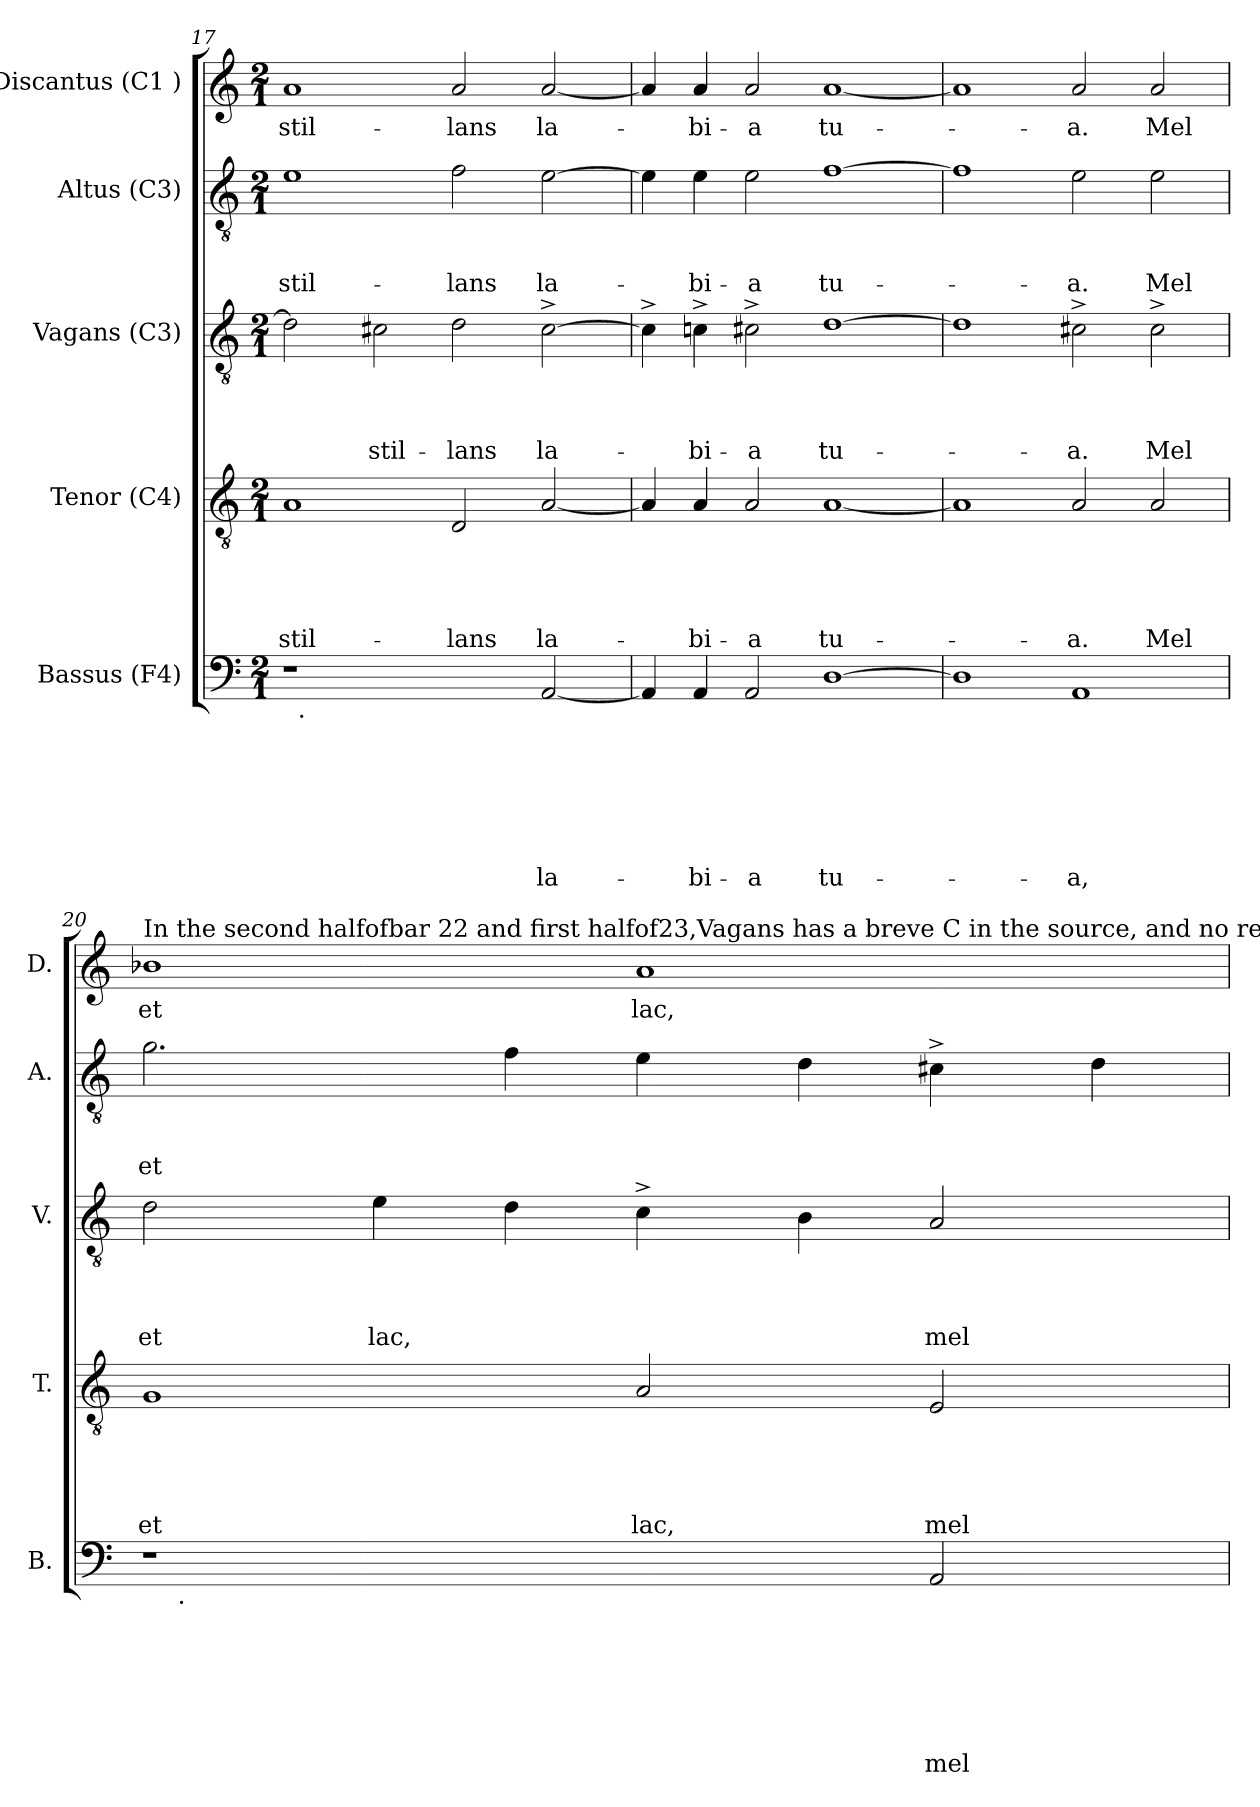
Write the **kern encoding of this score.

**kern	**text	**text	**text	**text	**text	**text	**text	**kern	**text	**text	**text	**text	**text	**kern	**text	**text	**text	**text	**kern	**text	**text	**text	**kern	**text
*part5	*part5	*part5	*part5	*part5	*part5	*part5	*part5	*part4	*part4	*part4	*part4	*part4	*part4	*part3	*part3	*part3	*part3	*part3	*part2	*part2	*part2	*part2	*part1	*part1
*staff5	*staff5	*staff5	*staff5	*staff5	*staff5	*staff5	*staff5	*staff4	*staff4	*staff4	*staff4	*staff4	*staff4	*staff3	*staff3	*staff3	*staff3	*staff3	*staff2	*staff2	*staff2	*staff2	*staff1	*staff1
*I"Bassus (F4)	*	*	*	*	*	*	*	*I"Tenor (C4)	*	*	*	*	*	*I"Vagans (C3)	*	*	*	*	*I"Altus (C3)	*	*	*	*I"Discantus (C1 )	*
*I'B.	*	*	*	*	*	*	*	*I'T.	*	*	*	*	*	*I'V.	*	*	*	*	*I'A.	*	*	*	*I'D.	*
*clefF4	*	*	*	*	*	*	*	*clefGv2	*	*	*	*	*	*clefGv2	*	*	*	*	*clefGv2	*	*	*	*clefG2	*
*k[]	*	*	*	*	*	*	*	*k[]	*	*	*	*	*	*k[]	*	*	*	*	*k[]	*	*	*	*k[]	*
*C:	*	*	*	*	*	*	*	*C:	*	*	*	*	*	*C:	*	*	*	*	*C:	*	*	*	*C:	*
*M2/1	*	*	*	*	*	*	*	*M2/1	*	*	*	*	*	*M2/1	*	*	*	*	*M2/1	*	*	*	*M2/1	*
=17	=17	=17	=17	=17	=17	=17	=17	=17	=17	=17	=17	=17	=17	=17	=17	=17	=17	=17	=17	=17	=17	=17	=17	=17
!	!	!	!	!	!	!	!	!	!	!	!	!	!LO:LY:b	!	!	!	!	!	!	!	!	!LO:LY:b	!	!LO:LY:b
*^	*	*	*	*	*	*	*	*	*	*	*	*	*	*	*	*	*	*	*	*	*	*	*	*
1r	32ryy	.	.	.	.	.	.	.	1A	.	.	.	.	-stil-	2d\]	.	.	.	.	1e	.	.	-stil-	1a	-stil-
!	!LO:TX:b:t=.	!	!	!	!	!	!	!	!	!	!	!	!	!	!	!	!	!	!	!	!	!	!	!	!
.	1ryy	.	.	.	.	.	.	.	.	.	.	.	.	.	.	.	.	.	.	.	.	.	.	.	.
!	!	!	!	!	!	!	!	!	!	!	!	!	!	!	!	!	!	!	!LO:LY:b	!	!	!	!	!	!
.	.	.	.	.	.	.	.	.	.	.	.	.	.	.	2c#X\	.	.	.	-stil-	.	.	.	.	.	.
!	!	!	!	!	!	!	!	!	!	!	!	!	!	!LO:LY:b	!	!	!	!	!LO:LY:b	!	!	!	!LO:LY:b	!	!LO:LY:b
2ryy	.	.	.	.	.	.	.	.	2D/	.	.	.	.	-lans	2d\	.	.	.	-lans	2f\	.	.	-lans	2a/	-lans
.	2ryy	.	.	.	.	.	.	.	.	.	.	.	.	.	.	.	.	.	.	.	.	.	.	.	.
!	!	!	!	!	!	!	!	!LO:LY:b	!	!	!	!	!	!LO:LY:b	!	!	!	!	!LO:LY:b	!	!	!	!LO:LY:b	!	!LO:LY:b
[<2AA/	.	.	.	.	.	.	.	la-	[<2A/	.	.	.	.	la-	[>2c#^>\	.	.	.	la-	[>2e\	.	.	la-	[<2a/	la-
.	4...ryy	.	.	.	.	.	.	.	.	.	.	.	.	.	.	.	.	.	.	.	.	.	.	.	.
*v	*v	*	*	*	*	*	*	*	*	*	*	*	*	*	*	*	*	*	*	*	*	*	*	*	*
=18	=18	=18	=18	=18	=18	=18	=18	=18	=18	=18	=18	=18	=18	=18	=18	=18	=18	=18	=18	=18	=18	=18	=18	=18
4AA/]	.	.	.	.	.	.	.	4A/]	.	.	.	.	.	4c#^>\]	.	.	.	.	4e\]	.	.	.	4a/]	.
!	!	!	!	!	!	!	!LO:LY:b	!	!	!	!	!	!LO:LY:b	!	!	!	!	!LO:LY:b	!	!	!	!LO:LY:b	!	!LO:LY:b
4AA/	.	.	.	.	.	.	-bi-	4A/	.	.	.	.	-bi-	4c^>\	.	.	.	-bi-	4e\	.	.	-bi-	4a/	-bi-
!	!	!	!	!	!	!	!LO:LY:b	!	!	!	!	!	!LO:LY:b	!	!	!	!	!LO:LY:b	!	!	!	!LO:LY:b	!	!LO:LY:b
2AA/	.	.	.	.	.	.	-a	2A/	.	.	.	.	-a	2c#X^>\	.	.	.	-a	2e\	.	.	-a	2a/	-a
!	!	!	!	!	!	!	!LO:LY:b	!	!	!	!	!	!LO:LY:b	!	!	!	!	!LO:LY:b	!	!	!	!LO:LY:b	!	!LO:LY:b
[>1D	.	.	.	.	.	.	tu-	[<1A	.	.	.	.	tu-	[>1d	.	.	.	tu-	[>1f	.	.	tu-	[<1a	tu-
=19	=19	=19	=19	=19	=19	=19	=19	=19	=19	=19	=19	=19	=19	=19	=19	=19	=19	=19	=19	=19	=19	=19	=19	=19
1D]	.	.	.	.	.	.	.	1A]	.	.	.	.	.	1d]	.	.	.	.	1f]	.	.	.	1a]	.
!	!	!	!	!	!	!	!LO:LY:b	!	!	!	!	!	!LO:LY:b	!	!	!	!	!LO:LY:b	!	!	!	!LO:LY:b	!	!LO:LY:b
1AA	.	.	.	.	.	.	-a,	2A/	.	.	.	.	-a.	2c#X^>\	.	.	.	-a.	2e\	.	.	-a.	2a/	-a.
!	!	!	!	!	!	!	!	!	!	!	!	!	!LO:LY:b	!	!	!	!	!LO:LY:b	!	!	!	!LO:LY:b	!	!LO:LY:b
.	.	.	.	.	.	.	.	2A/	.	.	.	.	Mel	2c#^>\	.	.	.	Mel	2e\	.	.	Mel	2a/	Mel
!!LO:LB:g=z
=20	=20	=20	=20	=20	=20	=20	=20	=20	=20	=20	=20	=20	=20	=20	=20	=20	=20	=20	=20	=20	=20	=20	=20	=20
!	!	!	!	!	!	!	!	!	!	!	!	!	!	!	!	!	!	!	!	!	!	!	!LO:TX:a:t=In the second halfofbar 22 and first halfof23,Vagans has a breve C in the source, and no rest.	!
!	!	!	!	!	!	!	!	!	!	!	!	!	!LO:LY:b	!	!	!	!	!LO:LY:b	!	!	!	!LO:LY:b	!	!LO:LY:b
*^	*	*	*	*	*	*	*	*	*	*	*	*	*	*	*	*	*	*	*	*	*	*	*	*
1r	32ryy	.	.	.	.	.	.	.	1G	.	.	.	.	et	2d\	.	.	.	et	2.g\	.	.	et	1b-X	et
!	!LO:TX:b:t=.	!	!	!	!	!	!	!	!	!	!	!	!	!	!	!	!	!	!	!	!	!	!	!	!
.	1ryy	.	.	.	.	.	.	.	.	.	.	.	.	.	.	.	.	.	.	.	.	.	.	.	.
!	!	!	!	!	!	!	!	!	!	!	!	!	!	!	!	!	!	!	!LO:LY:b	!	!	!	!	!	!
.	.	.	.	.	.	.	.	.	.	.	.	.	.	.	4e\	.	.	.	lac,	.	.	.	.	.	.
.	.	.	.	.	.	.	.	.	.	.	.	.	.	.	4d\	.	.	.	.	4f\	.	.	.	.	.
!	!	!	!	!	!	!	!	!	!	!	!	!	!	!LO:LY:b	!	!	!	!	!	!	!	!	!	!	!LO:LY:b
2ryy	.	.	.	.	.	.	.	.	2A/	.	.	.	.	lac,	4c^>\	.	.	.	.	4e\	.	.	.	1a	lac,
.	2ryy	.	.	.	.	.	.	.	.	.	.	.	.	.	.	.	.	.	.	.	.	.	.	.	.
.	.	.	.	.	.	.	.	.	.	.	.	.	.	.	4B\	.	.	.	.	4d\	.	.	.	.	.
!	!	!	!	!	!	!	!	!LO:LY:b	!	!	!	!	!	!LO:LY:b	!	!	!	!	!LO:LY:b	!	!	!	!	!	!
2AA/	.	.	.	.	.	.	.	mel	2E/	.	.	.	.	mel	2A/	.	.	.	mel	4c#X^>\	.	.	.	.	.
.	4...ryy	.	.	.	.	.	.	.	.	.	.	.	.	.	.	.	.	.	.	.	.	.	.	.	.
.	.	.	.	.	.	.	.	.	.	.	.	.	.	.	.	.	.	.	.	4d\	.	.	.	.	.
*v	*v	*	*	*	*	*	*	*	*	*	*	*	*	*	*	*	*	*	*	*	*	*	*	*	*
=	=	=	=	=	=	=	=	=	=	=	=	=	=	=	=	=	=	=	=	=	=	=	=	=
*-	*-	*-	*-	*-	*-	*-	*-	*-	*-	*-	*-	*-	*-	*-	*-	*-	*-	*-	*-	*-	*-	*-	*-	*-
